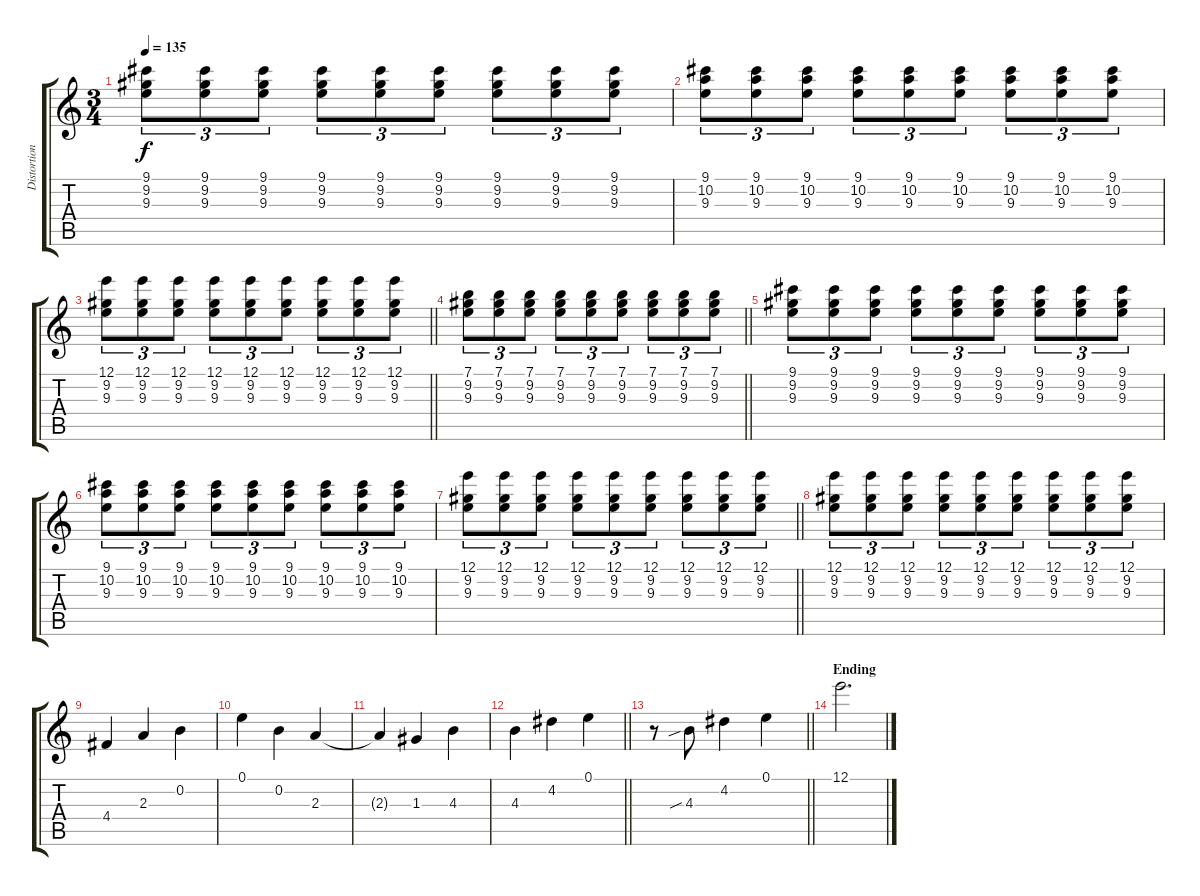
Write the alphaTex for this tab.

\track ("Distortion Guitar" "Distortion") {instrument distortionguitar}
\staff {score tabs}
\tuning (E4 B3 G3 D3 A2 E2) {hide}
\ts (3 4)
\tempo 135
\clef g2
\ks c
(9.1 9.2 9.3).8{tu (3 2) dy f} (9.1 9.2 9.3).8{tu (3 2)} (9.1 9.2 9.3).8{tu (3 2)} (9.1 9.2 9.3).8{tu (3 2)} (9.1 9.2 9.3).8{tu (3 2)} (9.1 9.2 9.3).8{tu (3 2)} (9.1 9.2 9.3).8{tu (3 2)} (9.1 9.2 9.3).8{tu (3 2)} (9.1 9.2 9.3).8{tu (3 2)} |
(9.1 10.2 9.3).8{tu (3 2)} (9.1 10.2 9.3).8{tu (3 2)} (9.1 10.2 9.3).8{tu (3 2)} (9.1 10.2 9.3).8{tu (3 2)} (9.1 10.2 9.3).8{tu (3 2)} (9.1 10.2 9.3).8{tu (3 2)} (9.1 10.2 9.3).8{tu (3 2)} (9.1 10.2 9.3).8{tu (3 2)} (9.1 10.2 9.3).8{tu (3 2)} |
\barLineRight lightlight
(12.1 9.2 9.3).8{tu (3 2)} (12.1 9.2 9.3).8{tu (3 2)} (12.1 9.2 9.3).8{tu (3 2)} (12.1 9.2 9.3).8{tu (3 2)} (12.1 9.2 9.3).8{tu (3 2)} (12.1 9.2 9.3).8{tu (3 2)} (12.1 9.2 9.3).8{tu (3 2)} (12.1 9.2 9.3).8{tu (3 2)} (12.1 9.2 9.3).8{tu (3 2)} |
\barLineRight lightlight
(7.1 9.2 9.3).8{tu (3 2)} (7.1 9.2 9.3).8{tu (3 2)} (7.1 9.2 9.3).8{tu (3 2)} (7.1 9.2 9.3).8{tu (3 2)} (7.1 9.2 9.3).8{tu (3 2)} (7.1 9.2 9.3).8{tu (3 2)} (7.1 9.2 9.3).8{tu (3 2)} (7.1 9.2 9.3).8{tu (3 2)} (7.1 9.2 9.3).8{tu (3 2)} |
(9.1 9.2 9.3).8{tu (3 2)} (9.1 9.2 9.3).8{tu (3 2)} (9.1 9.2 9.3).8{tu (3 2)} (9.1 9.2 9.3).8{tu (3 2)} (9.1 9.2 9.3).8{tu (3 2)} (9.1 9.2 9.3).8{tu (3 2)} (9.1 9.2 9.3).8{tu (3 2)} (9.1 9.2 9.3).8{tu (3 2)} (9.1 9.2 9.3).8{tu (3 2)} |
(9.1 10.2 9.3).8{tu (3 2)} (9.1 10.2 9.3).8{tu (3 2)} (9.1 10.2 9.3).8{tu (3 2)} (9.1 10.2 9.3).8{tu (3 2)} (9.1 10.2 9.3).8{tu (3 2)} (9.1 10.2 9.3).8{tu (3 2)} (9.1 10.2 9.3).8{tu (3 2)} (9.1 10.2 9.3).8{tu (3 2)} (9.1 10.2 9.3).8{tu (3 2)} |
\barLineRight lightlight
(12.1 9.2 9.3).8{tu (3 2)} (12.1 9.2 9.3).8{tu (3 2)} (12.1 9.2 9.3).8{tu (3 2)} (12.1 9.2 9.3).8{tu (3 2)} (12.1 9.2 9.3).8{tu (3 2)} (12.1 9.2 9.3).8{tu (3 2)} (12.1 9.2 9.3).8{tu (3 2)} (12.1 9.2 9.3).8{tu (3 2)} (12.1 9.2 9.3).8{tu (3 2)} |
(12.1 9.2 9.3).8{tu (3 2)} (12.1 9.2 9.3).8{tu (3 2)} (12.1 9.2 9.3).8{tu (3 2)} (12.1 9.2 9.3).8{tu (3 2)} (12.1 9.2 9.3).8{tu (3 2)} (12.1 9.2 9.3).8{tu (3 2)} (12.1 9.2 9.3).8{tu (3 2)} (12.1 9.2 9.3).8{tu (3 2)} (12.1 9.2 9.3).8{tu (3 2)} |
4.4.4 2.3.4 0.2.4 |
0.1.4 0.2.4 2.3.4 |
2.3{t}.4 1.3.4 4.3.4 |
\barLineRight lightlight
4.3.4 4.2.4 0.1.4 |
\barLineRight lightlight
r.8 4.3{sib}.8 4.2.4 0.1.4 |
\section ("" "Ending")
12.1.2{d}
